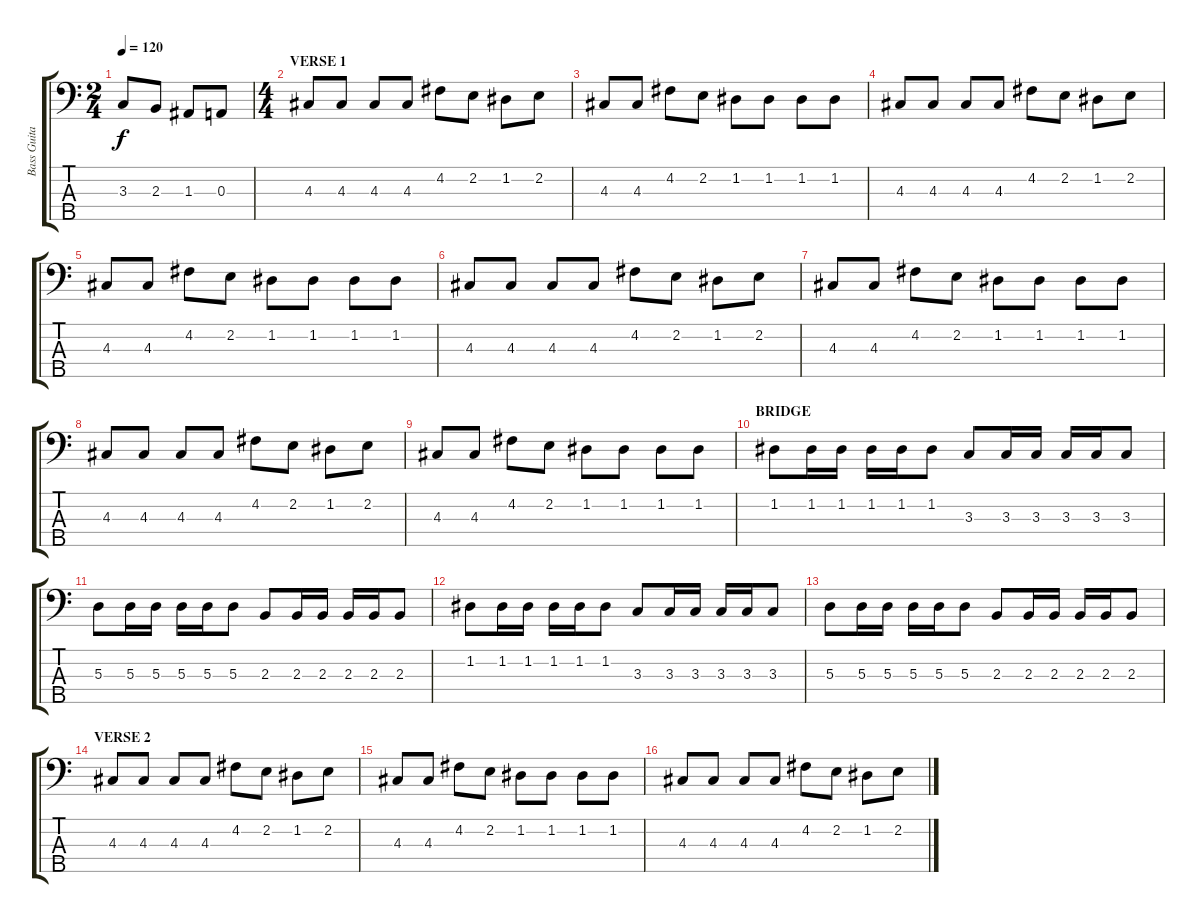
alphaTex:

\track ("Bass Guitar" "Bass Guita") {instrument electricbasspick}
\staff {score tabs}
\tuning (G2 D2 A1 E1 B0) {hide}
\ts (2 4)
\tempo 120
\clef f4
\ks c
3.3.8{dy f} 2.3.8 1.3.8 0.3.8 |
\ts (4 4)
\section ("" "VERSE 1")
4.3.8 4.3.8 4.3.8 4.3.8 4.2.8 2.2.8 1.2.8 2.2.8 |
4.3.8 4.3.8 4.2.8 2.2.8 1.2.8 1.2.8 1.2.8 1.2.8 |
4.3.8 4.3.8 4.3.8 4.3.8 4.2.8 2.2.8 1.2.8 2.2.8 |
4.3.8 4.3.8 4.2.8 2.2.8 1.2.8 1.2.8 1.2.8 1.2.8 |
4.3.8 4.3.8 4.3.8 4.3.8 4.2.8 2.2.8 1.2.8 2.2.8 |
4.3.8 4.3.8 4.2.8 2.2.8 1.2.8 1.2.8 1.2.8 1.2.8 |
4.3.8 4.3.8 4.3.8 4.3.8 4.2.8 2.2.8 1.2.8 2.2.8 |
4.3.8 4.3.8 4.2.8 2.2.8 1.2.8 1.2.8 1.2.8 1.2.8 |
\section ("" "BRIDGE")
1.2.8 1.2.16 1.2.16 1.2.16 1.2.16 1.2.8 3.3.8 3.3.16 3.3.16 3.3.16 3.3.16 3.3.8 |
5.3.8 5.3.16 5.3.16 5.3.16 5.3.16 5.3.8 2.3.8 2.3.16 2.3.16 2.3.16 2.3.16 2.3.8 |
1.2.8 1.2.16 1.2.16 1.2.16 1.2.16 1.2.8 3.3.8 3.3.16 3.3.16 3.3.16 3.3.16 3.3.8 |
5.3.8 5.3.16 5.3.16 5.3.16 5.3.16 5.3.8 2.3.8 2.3.16 2.3.16 2.3.16 2.3.16 2.3.8 |
\section ("" "VERSE 2")
4.3.8 4.3.8 4.3.8 4.3.8 4.2.8 2.2.8 1.2.8 2.2.8 |
4.3.8 4.3.8 4.2.8 2.2.8 1.2.8 1.2.8 1.2.8 1.2.8 |
4.3.8 4.3.8 4.3.8 4.3.8 4.2.8 2.2.8 1.2.8 2.2.8
